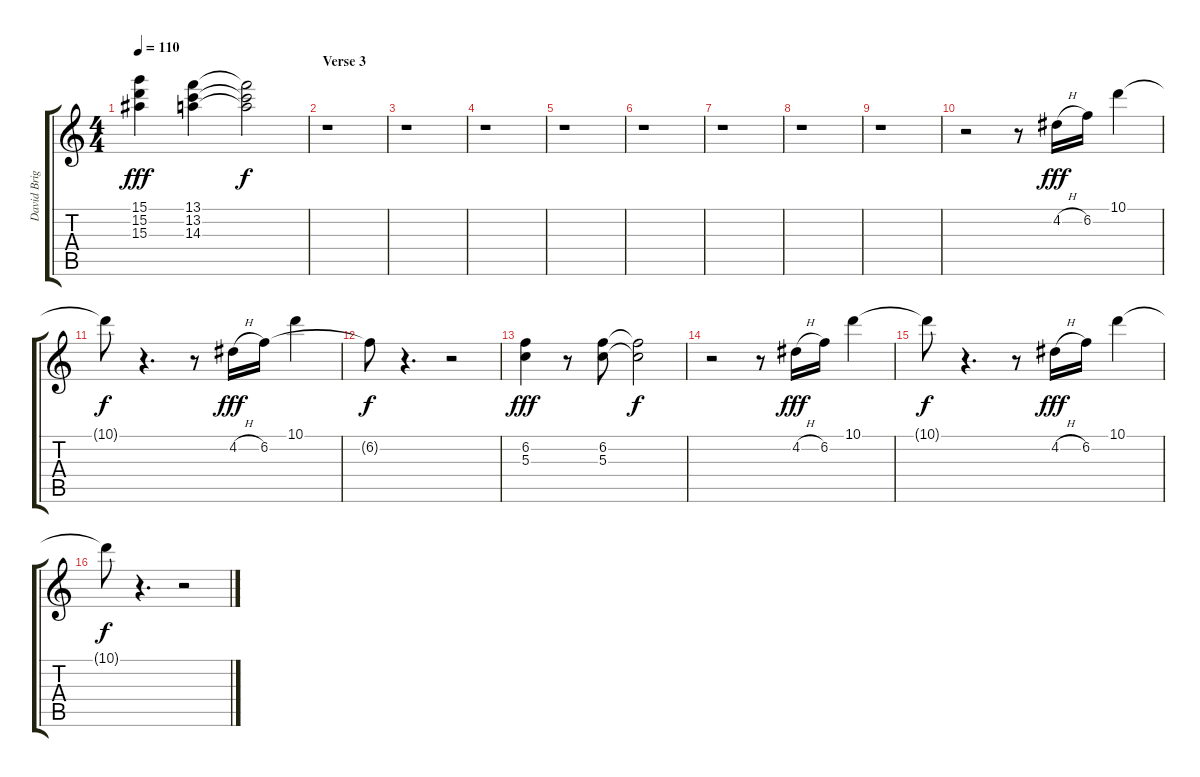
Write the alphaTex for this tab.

\track ("David Briggs" "David Brig") {instrument overdrivenguitar}
\staff {score tabs}
\tuning (E4 B3 G3 D3 A2 E2) {hide}
\ts (4 4)
\tempo 110
\clef g2
\ks c
(15.1 15.2 15.3).4{dy fff} (13.1 13.2 14.3).4 (13.1{t} 13.2{t} 14.3{t}).2{dy f} |
\section ("" "Verse 3")
r.1 |
r.1 |
r.1 |
r.1 |
r.1 |
r.1 |
r.1 |
r.1 |
r.2{volume 16} r.8 4.2{h}.16{dy fff} 6.2.16 10.1.4 |
10.1{t}.8{dy f} r.4{d} r.8 4.2{h}.16{dy fff} 6.2.16 10.1.4 |
6.2{t}.8{dy f} r.4{d} r.2 |
(6.2 5.3).4{dy fff volume 9} r.8 (6.2 5.3).8 (6.2{t} 5.3{t}).2{dy f} |
r.2{volume 16} r.8 4.2{h}.16{dy fff} 6.2.16 10.1.4 |
10.1{t}.8{dy f} r.4{d} r.8 4.2{h}.16{dy fff} 6.2.16 10.1.4 |
10.1{t}.8{dy f} r.4{d} r.2
